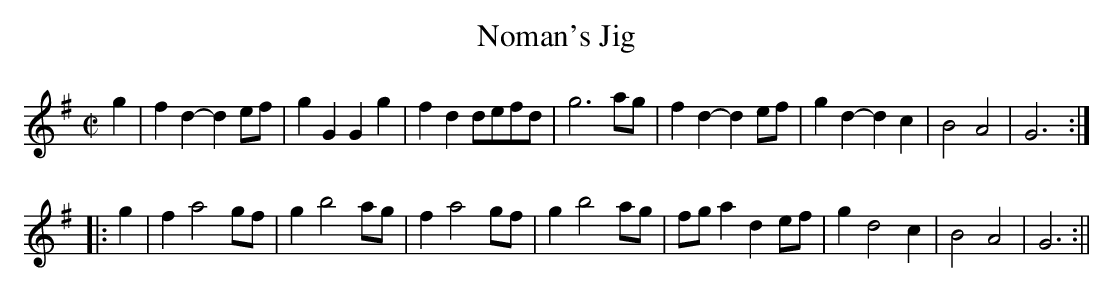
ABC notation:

X:1
T:Noman's Jig
M:C|
L:1/8
K:G
g2|f2 d2-d2 ef|g2G2G2g2|f2d2 defd|g6 ag|f2 d2-d2 ef|g2 d2-d2 c2|B4 A4|G6:|
|:g2|f2 a4 gf|g2 b4 ag|f2 a4 gf|g2 b4 ag|fg a2 d2 ef|g2 d4 c2|B4 A4|G6:||
